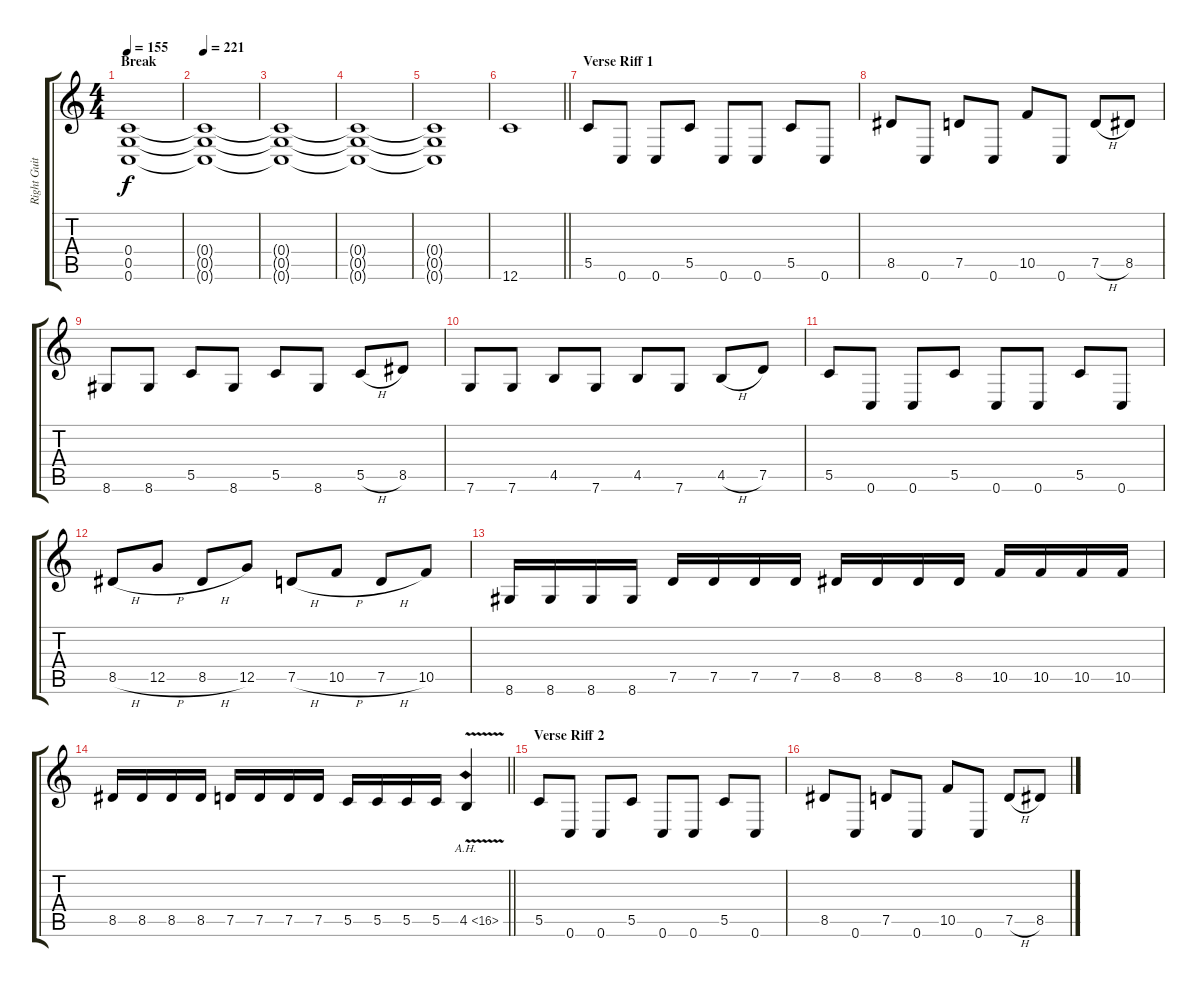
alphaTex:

\track ("Right Guitar" "Right Guit") {instrument distortionguitar}
\staff {score tabs}
\tuning (D4 A3 F3 C3 G2 C2) {hide}
\ts (4 4)
\section ("" "Break")
\tempo 155
\clef g2
\ks c
(0.4 0.5 0.6).1{dy f} |
\tempo 221
(0.4{t} 0.5{t} 0.6{t}).1 |
(0.4{t} 0.5{t} 0.6{t}).1 |
(0.4{t} 0.5{t} 0.6{t}).1 |
(0.4{t} 0.5{t} 0.6{t}).1 |
\barLineRight lightlight
12.6.1 |
\section ("" "Verse Riff 1")
5.5.8 0.6.8 0.6.8 5.5.8 0.6.8 0.6.8 5.5.8 0.6.8 |
8.5.8 0.6.8 7.5.8 0.6.8 10.5.8 0.6.8 7.5{h}.8 8.5.8 |
8.6.8 8.6.8 5.5.8 8.6.8 5.5.8 8.6.8 5.5{h}.8 8.5.8 |
7.6.8 7.6.8 4.5.8 7.6.8 4.5.8 7.6.8 4.5{h}.8 7.5.8 |
5.5.8 0.6.8 0.6.8 5.5.8 0.6.8 0.6.8 5.5.8 0.6.8 |
8.5{h}.8 12.5{h}.8 8.5{h}.8 12.5.8 7.5{h}.8 10.5{h}.8 7.5{h}.8 10.5.8 |
8.6.16 8.6.16 8.6.16 8.6.16 7.5.16 7.5.16 7.5.16 7.5.16 8.5.16 8.5.16 8.5.16 8.5.16 10.5.16 10.5.16 10.5.16 10.5.16 |
\barLineRight lightlight
8.5.16 8.5.16 8.5.16 8.5.16 7.5.16 7.5.16 7.5.16 7.5.16 5.5.16 5.5.16 5.5.16 5.5.16 4.5{ah 12 v}.4 |
\section ("" "Verse Riff 2")
5.5.8 0.6.8 0.6.8 5.5.8 0.6.8 0.6.8 5.5.8 0.6.8 |
8.5.8 0.6.8 7.5.8 0.6.8 10.5.8 0.6.8 7.5{h}.8 8.5.8
